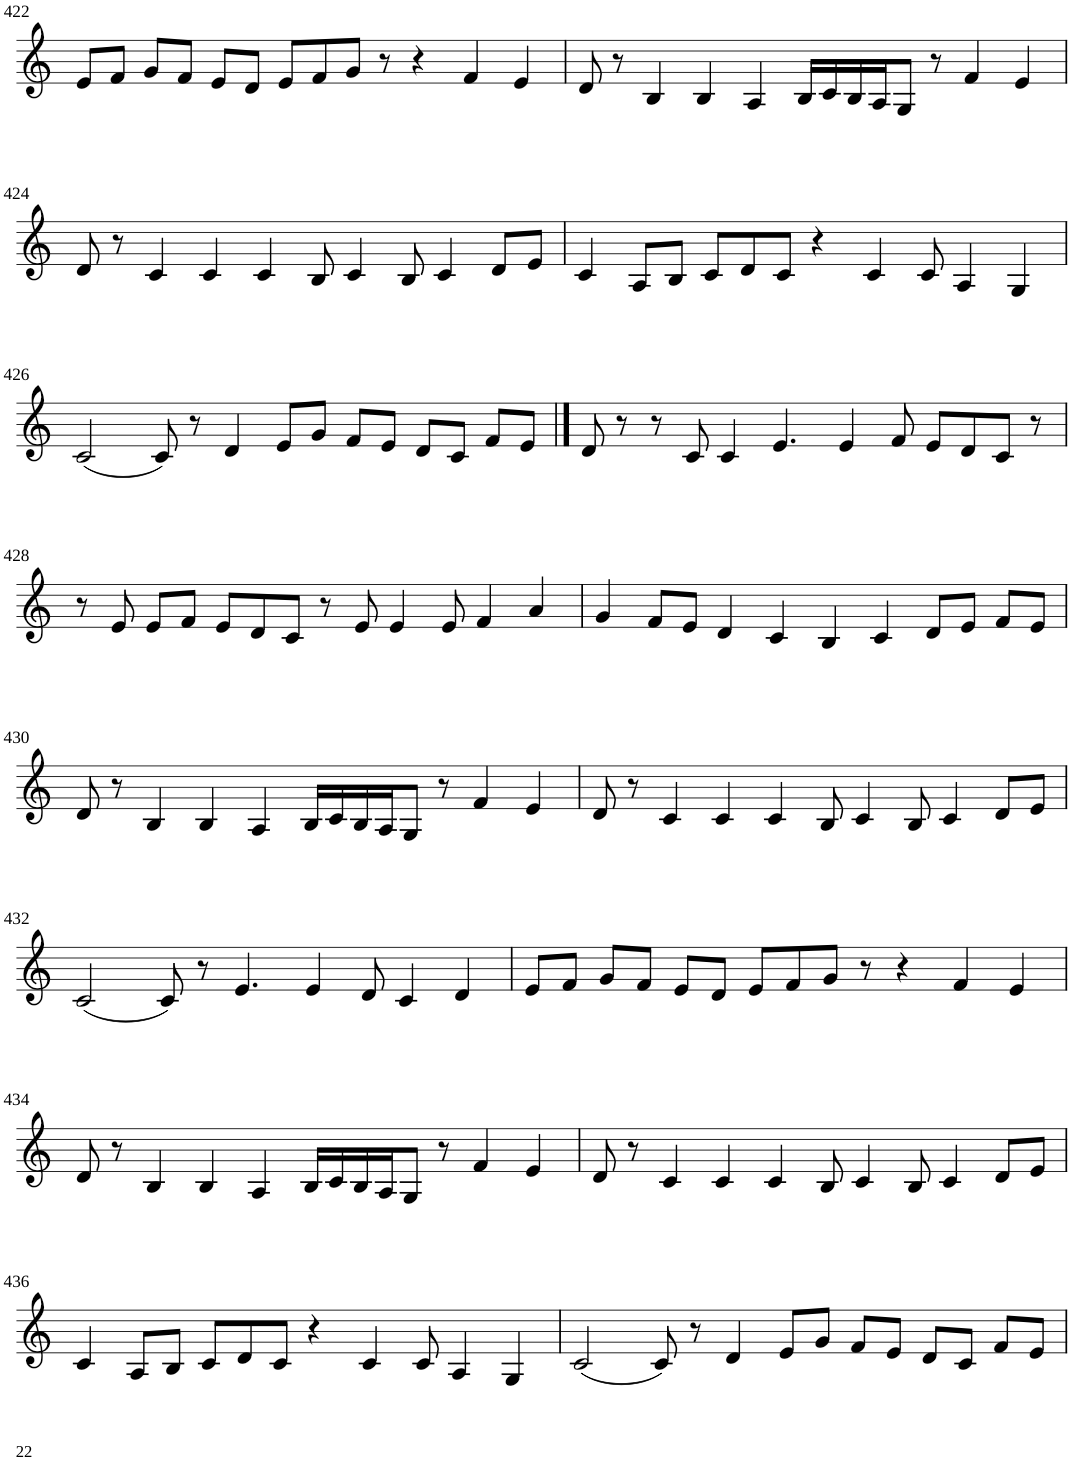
**kern
*part1
*staff1
*I"Violin
!!LO:PB:g=z
*clefG2
*k[]
*M8/4
=422
8e/L
8f/J
8g/L
8f/J
8e/L
8d/J
8e/L
8f/
8g/J
8r
4r
4f/
4e/
=423
8d/
8r
4B/
4B/
4A/
16B/LL
16c/
16B/
16A/J
8G/J
8r
4f/
4e/
!!LO:LB:g=z
=424
8d/
8r
4c/
4c/
4c/
8B/
4c/
8B/
4c/
8d/L
8e/J
=425
4c/
8A/L
8B/J
8c/L
8d/
8c/J
4r
4c/
8c/
4A/
4G/
!!LO:LB:g=z
=426
(2c/
8c/)
8r
4d/
8e/L
8g/J
8f/L
8e/J
8d/L
8c/J
8f/L
8e/J
==427
8d/
8r
8r
8c/
4c/
4.e/
4e/
8f/
8e/L
8d/
8c/J
8r
!!LO:LB:g=z
=428
8r
8e/
8e/L
8f/J
8e/L
8d/
8c/J
8r
8e/
4e/
8e/
4f/
4a/
=429
4g/
8f/L
8e/J
4d/
4c/
4B/
4c/
8d/L
8e/J
8f/L
8e/J
!!LO:LB:g=z
=430
8d/
8r
4B/
4B/
4A/
16B/LL
16c/
16B/
16A/J
8G/J
8r
4f/
4e/
=431
8d/
8r
4c/
4c/
4c/
8B/
4c/
8B/
4c/
8d/L
8e/J
!!LO:LB:g=z
=432
(2c/
8c/)
8r
4.e/
4e/
8d/
4c/
4d/
=433
8e/L
8f/J
8g/L
8f/J
8e/L
8d/J
8e/L
8f/
8g/J
8r
4r
4f/
4e/
!!LO:LB:g=z
=434
8d/
8r
4B/
4B/
4A/
16B/LL
16c/
16B/
16A/J
8G/J
8r
4f/
4e/
=435
8d/
8r
4c/
4c/
4c/
8B/
4c/
8B/
4c/
8d/L
8e/J
!!LO:LB:g=z
=436
4c/
8A/L
8B/J
8c/L
8d/
8c/J
4r
4c/
8c/
4A/
4G/
=437
(2c/
8c/)
8r
4d/
8e/L
8g/J
8f/L
8e/J
8d/L
8c/J
8f/L
8e/J
=
*-
